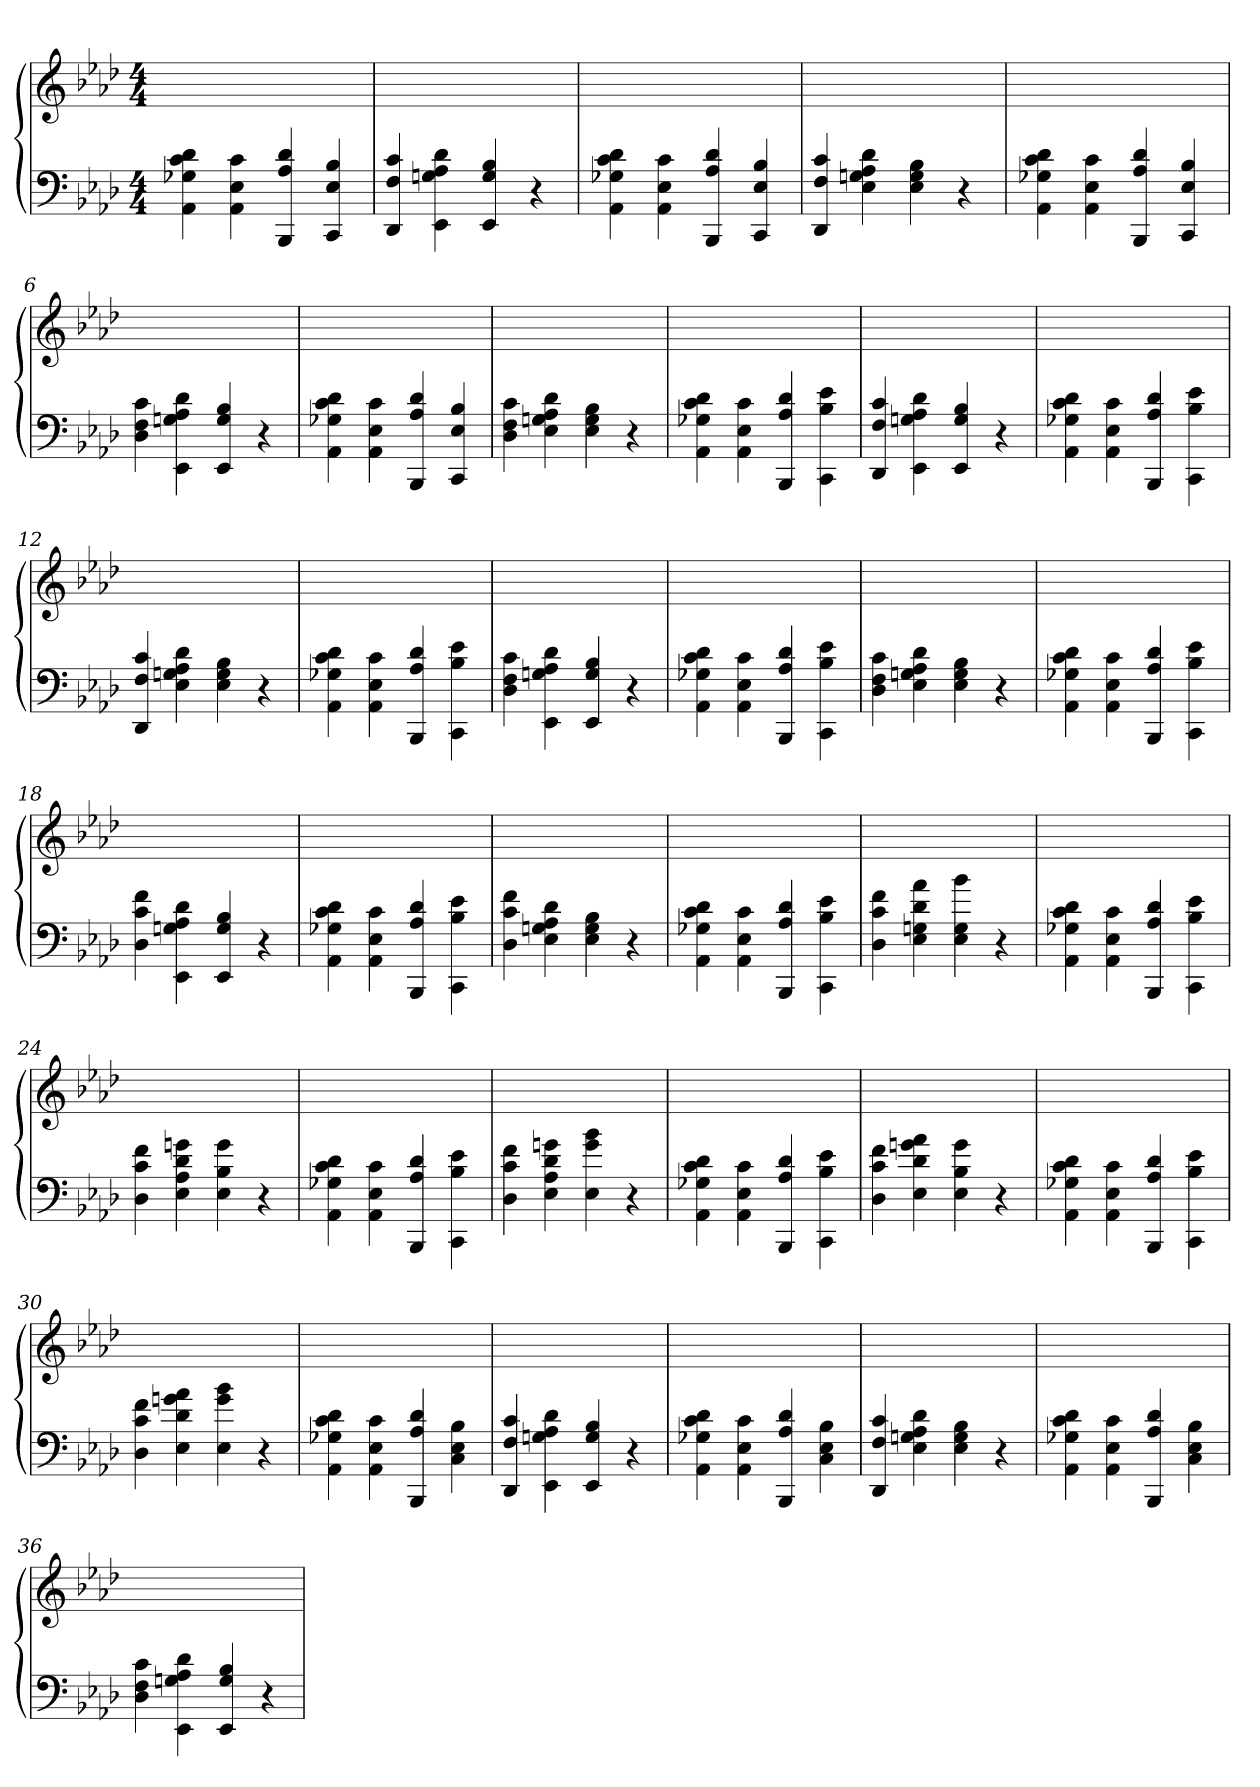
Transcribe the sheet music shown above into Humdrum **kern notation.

**kern	**kern
*part2	*part1
*staff2	*staff1
*clefF4	*clefG2
*k[b-e-a-d-]	*k[b-e-a-d-]
*A-:	*A-:
*M4/4	*M4/4
*MM60	*MM60
=1	=1
4AA- 4G-X 4c 4d-	1ryy
4AA- 4E- 4c	.
4BBB- 4A- 4d-	.
4CC 4E- 4B-	.
=2	=2
4DD- 4F 4c	1ryy
4EE- 4Gn 4A- 4d-	.
4EE- 4G 4B-	.
4r	.
=3	=3
4AA- 4G-X 4c 4d-	1ryy
4AA- 4E- 4c	.
4BBB- 4A- 4d-	.
4CC 4E- 4B-	.
=4	=4
4DD- 4F 4c	1ryy
4E- 4Gn 4A- 4d-	.
4E- 4G 4B-	.
4r	.
=5	=5
4AA- 4G-X 4c 4d-	1ryy
4AA- 4E- 4c	.
4BBB- 4A- 4d-	.
4CC 4E- 4B-	.
=6	=6
4D- 4F 4c	1ryy
4EE- 4Gn 4A- 4d-	.
4EE- 4G 4B-	.
4r	.
=7	=7
4AA- 4G-X 4c 4d-	1ryy
4AA- 4E- 4c	.
4BBB- 4A- 4d-	.
4CC 4E- 4B-	.
=8	=8
4D- 4F 4c	1ryy
4E- 4Gn 4A- 4d-	.
4E- 4G 4B-	.
4r	.
=9	=9
4AA- 4G-X 4c 4d-	1ryy
4AA- 4E- 4c	.
4BBB- 4A- 4d-	.
4CC 4B- 4e-	.
=10	=10
4DD- 4F 4c	1ryy
4EE- 4Gn 4A- 4d-	.
4EE- 4G 4B-	.
4r	.
=11	=11
4AA- 4G-X 4c 4d-	1ryy
4AA- 4E- 4c	.
4BBB- 4A- 4d-	.
4CC 4B- 4e-	.
=12	=12
4DD- 4F 4c	1ryy
4E- 4Gn 4A- 4d-	.
4E- 4G 4B-	.
4r	.
=13	=13
4AA- 4G-X 4c 4d-	1ryy
4AA- 4E- 4c	.
4BBB- 4A- 4d-	.
4CC 4B- 4e-	.
=14	=14
4D- 4F 4c	1ryy
4EE- 4Gn 4A- 4d-	.
4EE- 4G 4B-	.
4r	.
=15	=15
4AA- 4G-X 4c 4d-	1ryy
4AA- 4E- 4c	.
4BBB- 4A- 4d-	.
4CC 4B- 4e-	.
=16	=16
4D- 4F 4c	1ryy
4E- 4Gn 4A- 4d-	.
4E- 4G 4B-	.
4r	.
=17	=17
4AA- 4G-X 4c 4d-	1ryy
4AA- 4E- 4c	.
4BBB- 4A- 4d-	.
4CC 4B- 4e-	.
=18	=18
4D- 4c 4f	1ryy
4EE- 4Gn 4A- 4d-	.
4EE- 4G 4B-	.
4r	.
=19	=19
4AA- 4G-X 4c 4d-	1ryy
4AA- 4E- 4c	.
4BBB- 4A- 4d-	.
4CC 4B- 4e-	.
=20	=20
4D- 4c 4f	1ryy
4E- 4Gn 4A- 4d-	.
4E- 4G 4B-	.
4r	.
=21	=21
4AA- 4G-X 4c 4d-	1ryy
4AA- 4E- 4c	.
4BBB- 4A- 4d-	.
4CC 4B- 4e-	.
=22	=22
4D- 4c 4f	1ryy
4E- 4Gn 4d- 4a-	.
4E- 4G 4b-	.
4r	.
=23	=23
4AA- 4G-X 4c 4d-	1ryy
4AA- 4E- 4c	.
4BBB- 4A- 4d-	.
4CC 4B- 4e-	.
=24	=24
4D- 4c 4f	1ryy
4E- 4A- 4d- 4gn	.
4E- 4B- 4g	.
4r	.
=25	=25
4AA- 4G-X 4c 4d-	1ryy
4AA- 4E- 4c	.
4BBB- 4A- 4d-	.
4CC 4B- 4e-	.
=26	=26
4D- 4c 4f	1ryy
4E- 4A- 4d- 4gn	.
4E- 4g 4b-	.
4r	.
=27	=27
4AA- 4G-X 4c 4d-	1ryy
4AA- 4E- 4c	.
4BBB- 4A- 4d-	.
4CC 4B- 4e-	.
=28	=28
4D- 4c 4f	1ryy
4E- 4d- 4gn 4a-	.
4E- 4B- 4g	.
4r	.
=29	=29
4AA- 4G-X 4c 4d-	1ryy
4AA- 4E- 4c	.
4BBB- 4A- 4d-	.
4CC 4B- 4e-	.
=30	=30
4D- 4c 4f	1ryy
4E- 4d- 4gn 4a-	.
4E- 4g 4b-	.
4r	.
=31	=31
4AA- 4G-X 4c 4d-	1ryy
4AA- 4E- 4c	.
4BBB- 4A- 4d-	.
4C 4E- 4B-	.
=32	=32
4DD- 4F 4c	1ryy
4EE- 4Gn 4A- 4d-	.
4EE- 4G 4B-	.
4r	.
=33	=33
4AA- 4G-X 4c 4d-	1ryy
4AA- 4E- 4c	.
4BBB- 4A- 4d-	.
4C 4E- 4B-	.
=34	=34
4DD- 4F 4c	1ryy
4E- 4Gn 4A- 4d-	.
4E- 4G 4B-	.
4r	.
=35	=35
4AA- 4G-X 4c 4d-	1ryy
4AA- 4E- 4c	.
4BBB- 4A- 4d-	.
4C 4E- 4B-	.
=36	=36
4D- 4F 4c	1ryy
4EE- 4Gn 4A- 4d-	.
4EE- 4G 4B-	.
4r	.
=	=
*-	*-
